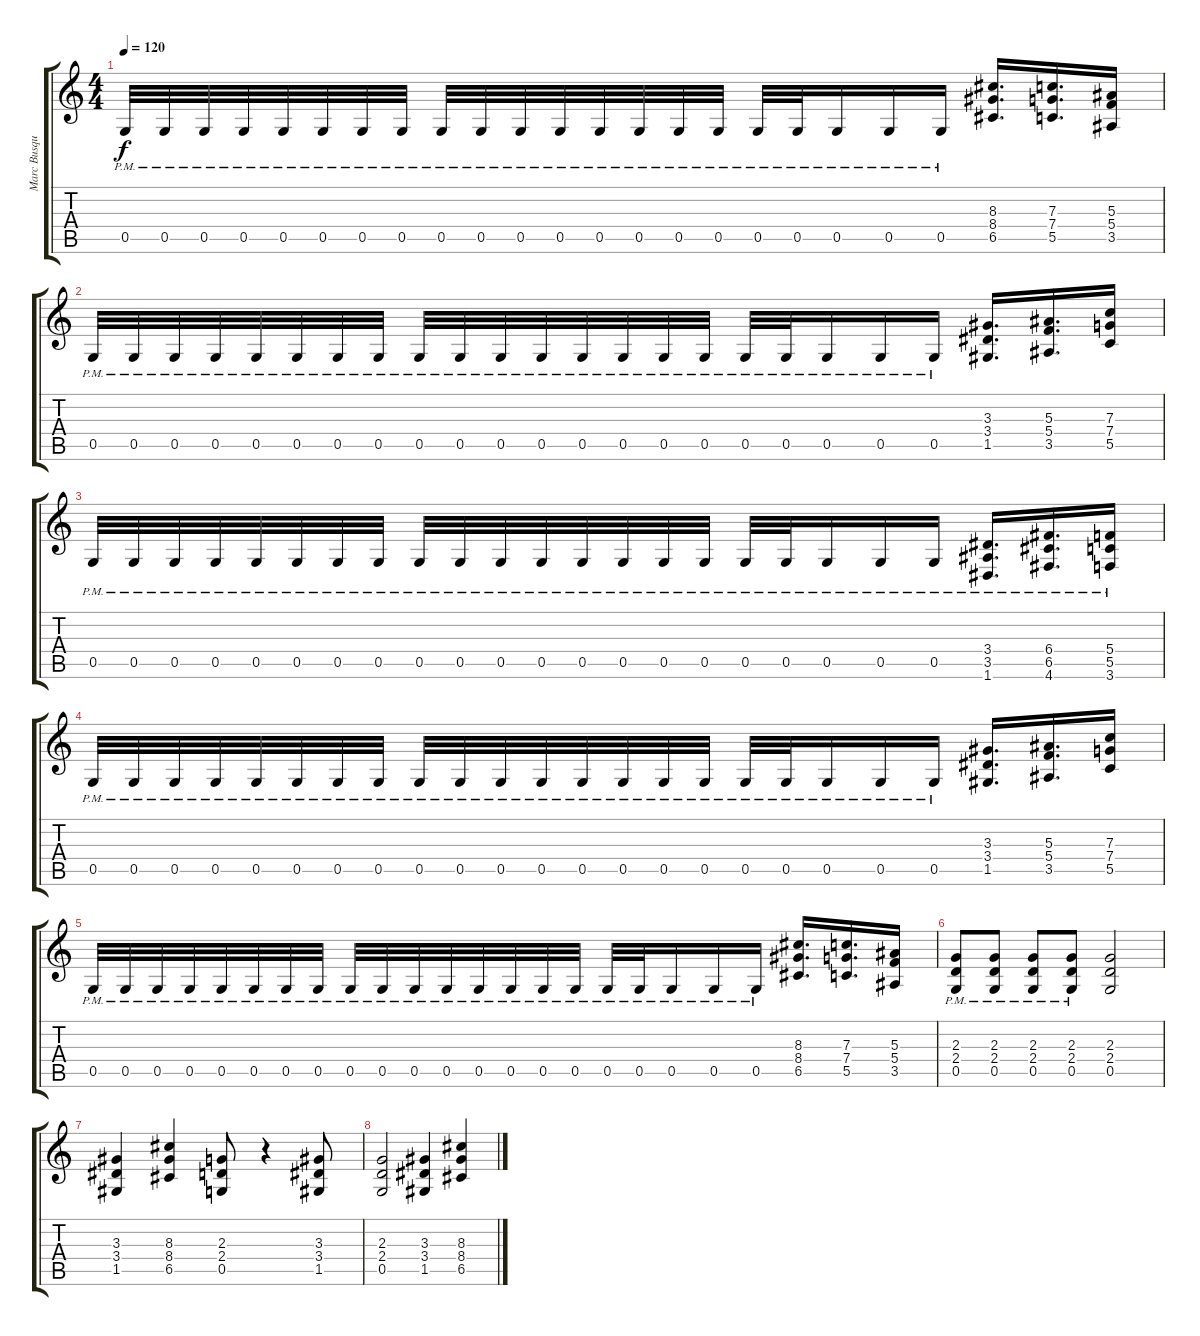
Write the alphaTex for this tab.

\track ("Marc Busque" "Marc Busqu") {instrument distortionguitar}
\staff {score tabs}
\tuning (D4 A3 F3 C3 G2 D2) {hide}
\ts (4 4)
\tempo 120
\clef g2
\ks c
0.5{pm}.32{dy f} 0.5{pm}.32 0.5{pm}.32 0.5{pm}.32 0.5{pm}.32 0.5{pm}.32 0.5{pm}.32 0.5{pm}.32 0.5{pm}.32 0.5{pm}.32 0.5{pm}.32 0.5{pm}.32 0.5{pm}.32 0.5{pm}.32 0.5{pm}.32 0.5{pm}.32 0.5{pm}.32 0.5{pm}.32 0.5{pm}.16 0.5{pm}.16 0.5{pm}.16 (8.3 8.4 6.5).16{d} (7.3 7.4 5.5).16{d} (5.3 5.4 3.5).16 |
0.5{pm}.32 0.5{pm}.32 0.5{pm}.32 0.5{pm}.32 0.5{pm}.32 0.5{pm}.32 0.5{pm}.32 0.5{pm}.32 0.5{pm}.32 0.5{pm}.32 0.5{pm}.32 0.5{pm}.32 0.5{pm}.32 0.5{pm}.32 0.5{pm}.32 0.5{pm}.32 0.5{pm}.32 0.5{pm}.32 0.5{pm}.16 0.5{pm}.16 0.5{pm}.16 (3.3 3.4 1.5).16{d} (5.3 5.4 3.5).16{d} (7.3 7.4 5.5).16 |
0.5{pm}.32 0.5{pm}.32 0.5{pm}.32 0.5{pm}.32 0.5{pm}.32 0.5{pm}.32 0.5{pm}.32 0.5{pm}.32 0.5{pm}.32 0.5{pm}.32 0.5{pm}.32 0.5{pm}.32 0.5{pm}.32 0.5{pm}.32 0.5{pm}.32 0.5{pm}.32 0.5{pm}.32 0.5{pm}.32 0.5{pm}.16 0.5{pm}.16 0.5{pm}.16 (3.4{pm} 3.5{pm} 1.6{pm}).16{d} (6.4{pm} 6.5{pm} 4.6{pm}).16{d} (5.4{pm} 5.5{pm} 3.6{pm}).16 |
0.5{pm}.32 0.5{pm}.32 0.5{pm}.32 0.5{pm}.32 0.5{pm}.32 0.5{pm}.32 0.5{pm}.32 0.5{pm}.32 0.5{pm}.32 0.5{pm}.32 0.5{pm}.32 0.5{pm}.32 0.5{pm}.32 0.5{pm}.32 0.5{pm}.32 0.5{pm}.32 0.5{pm}.32 0.5{pm}.32 0.5{pm}.16 0.5{pm}.16 0.5{pm}.16 (3.3 3.4 1.5).16{d} (5.3 5.4 3.5).16{d} (7.3 7.4 5.5).16 |
0.5{pm}.32 0.5{pm}.32 0.5{pm}.32 0.5{pm}.32 0.5{pm}.32 0.5{pm}.32 0.5{pm}.32 0.5{pm}.32 0.5{pm}.32 0.5{pm}.32 0.5{pm}.32 0.5{pm}.32 0.5{pm}.32 0.5{pm}.32 0.5{pm}.32 0.5{pm}.32 0.5{pm}.32 0.5{pm}.32 0.5{pm}.16 0.5{pm}.16 0.5{pm}.16 (8.3 8.4 6.5).16{d} (7.3 7.4 5.5).16{d} (5.3 5.4 3.5).16 |
(2.3{pm} 2.4{pm} 0.5{pm}).8 (2.3{pm} 2.4{pm} 0.5{pm}).8 (2.3{pm} 2.4{pm} 0.5{pm}).8 (2.3{pm} 2.4{pm} 0.5{pm}).8 (2.3 2.4 0.5).2 |
(3.3 3.4 1.5).4 (8.3 8.4 6.5).4 (2.3 2.4 0.5).8 r.4 (3.3 3.4 1.5).8 |
(2.3 2.4 0.5).2 (3.3 3.4 1.5).4 (8.3 8.4 6.5).4
